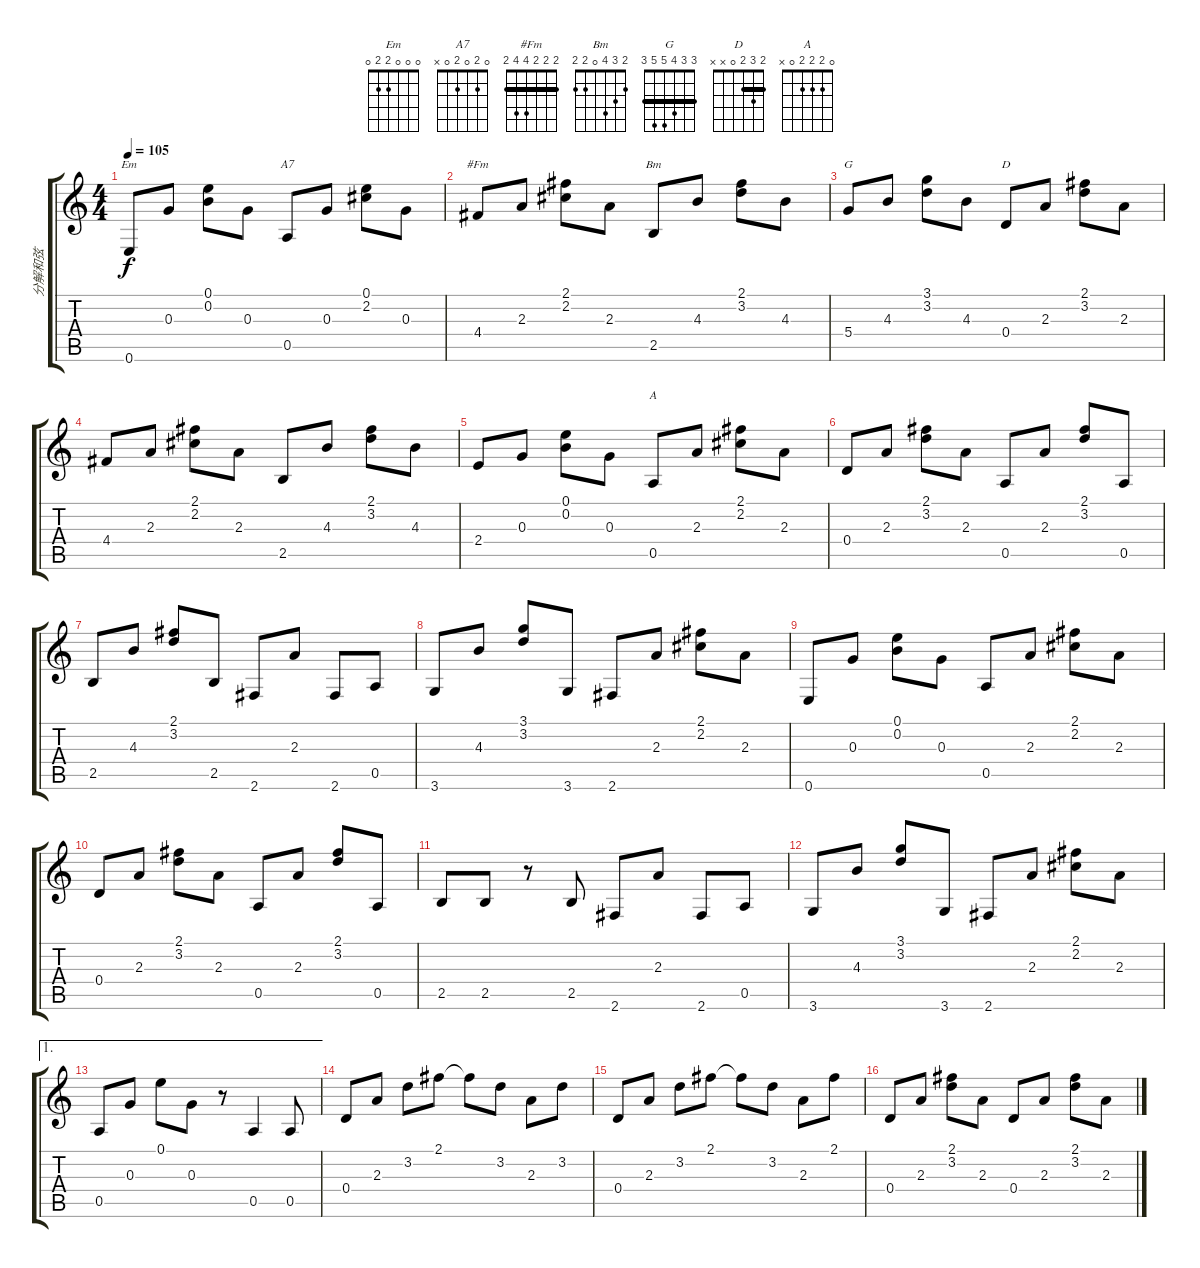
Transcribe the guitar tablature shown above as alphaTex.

\track ("分解和弦" "分解和弦") {instrument acousticguitarsteel}
\staff {score tabs}
\tuning (E4 B3 G3 D3 A2 E2) {hide}
\chord ("Em" 0 0 0 2 2 0)
\chord ("A7" 0 2 0 2 0 x)
\chord ("#Fm" 2 2 2 4 4 2) {barre 2}
\chord ("Bm" 2 3 4 0 2 2)
\chord ("G" 3 3 4 5 5 3) {barre 3}
\chord ("D" 2 3 2 0 x x) {barre 2}
\chord ("A" 0 2 2 2 0 x)
\ts (4 4)
\tempo 105
\clef g2
\ks c
0.6.8{ch "Em" dy f} 0.3.8 (0.1 0.2).8 0.3.8 0.5.8{ch "A7"} 0.3.8 (0.1 2.2).8 0.3.8 |
4.4.8{ch "#Fm"} 2.3.8 (2.1 2.2).8 2.3.8 2.5.8{ch "Bm"} 4.3.8 (2.1 3.2).8 4.3.8 |
5.4.8{ch "G"} 4.3.8 (3.1 3.2).8 4.3.8 0.4.8{ch "D"} 2.3.8 (2.1 3.2).8 2.3.8 |
4.4.8 2.3.8 (2.1 2.2).8 2.3.8 2.5.8 4.3.8 (2.1 3.2).8 4.3.8 |
2.4.8 0.3.8 (0.1 0.2).8 0.3.8 0.5.8{ch "A"} 2.3.8 (2.1 2.2).8 2.3.8 |
0.4.8 2.3.8 (2.1 3.2).8 2.3.8 0.5.8 2.3.8 (2.1 3.2).8 0.5.8 |
2.5.8 4.3.8 (2.1 3.2).8 2.5.8 2.6.8 2.3.8 2.6.8 0.5.8 |
3.6.8 4.3.8 (3.1 3.2).8 3.6.8 2.6.8 2.3.8 (2.1 2.2).8 2.3.8 |
0.6.8 0.3.8 (0.1 0.2).8 0.3.8 0.5.8 2.3.8 (2.1 2.2).8 2.3.8 |
0.4.8 2.3.8 (2.1 3.2).8 2.3.8 0.5.8 2.3.8 (2.1 3.2).8 0.5.8 |
2.5.8 2.5.8 r.8 2.5.8 2.6.8 2.3.8 2.6.8 0.5.8 |
3.6.8 4.3.8 (3.1 3.2).8 3.6.8 2.6.8 2.3.8 (2.1 2.2).8 2.3.8 |
\ae 1
0.5.8 0.3.8 0.1.8 0.3.8 r.8 0.5.4 0.5.8 |
0.4.8 2.3.8 3.2.8 2.1.8 2.1{t}.8 3.2.8 2.3.8 3.2.8 |
0.4.8 2.3.8 3.2.8 2.1.8 2.1{t}.8 3.2.8 2.3.8 2.1.8 |
0.4.8 2.3.8 (2.1 3.2).8 2.3.8 0.4.8 2.3.8 (2.1 3.2).8 2.3.8
